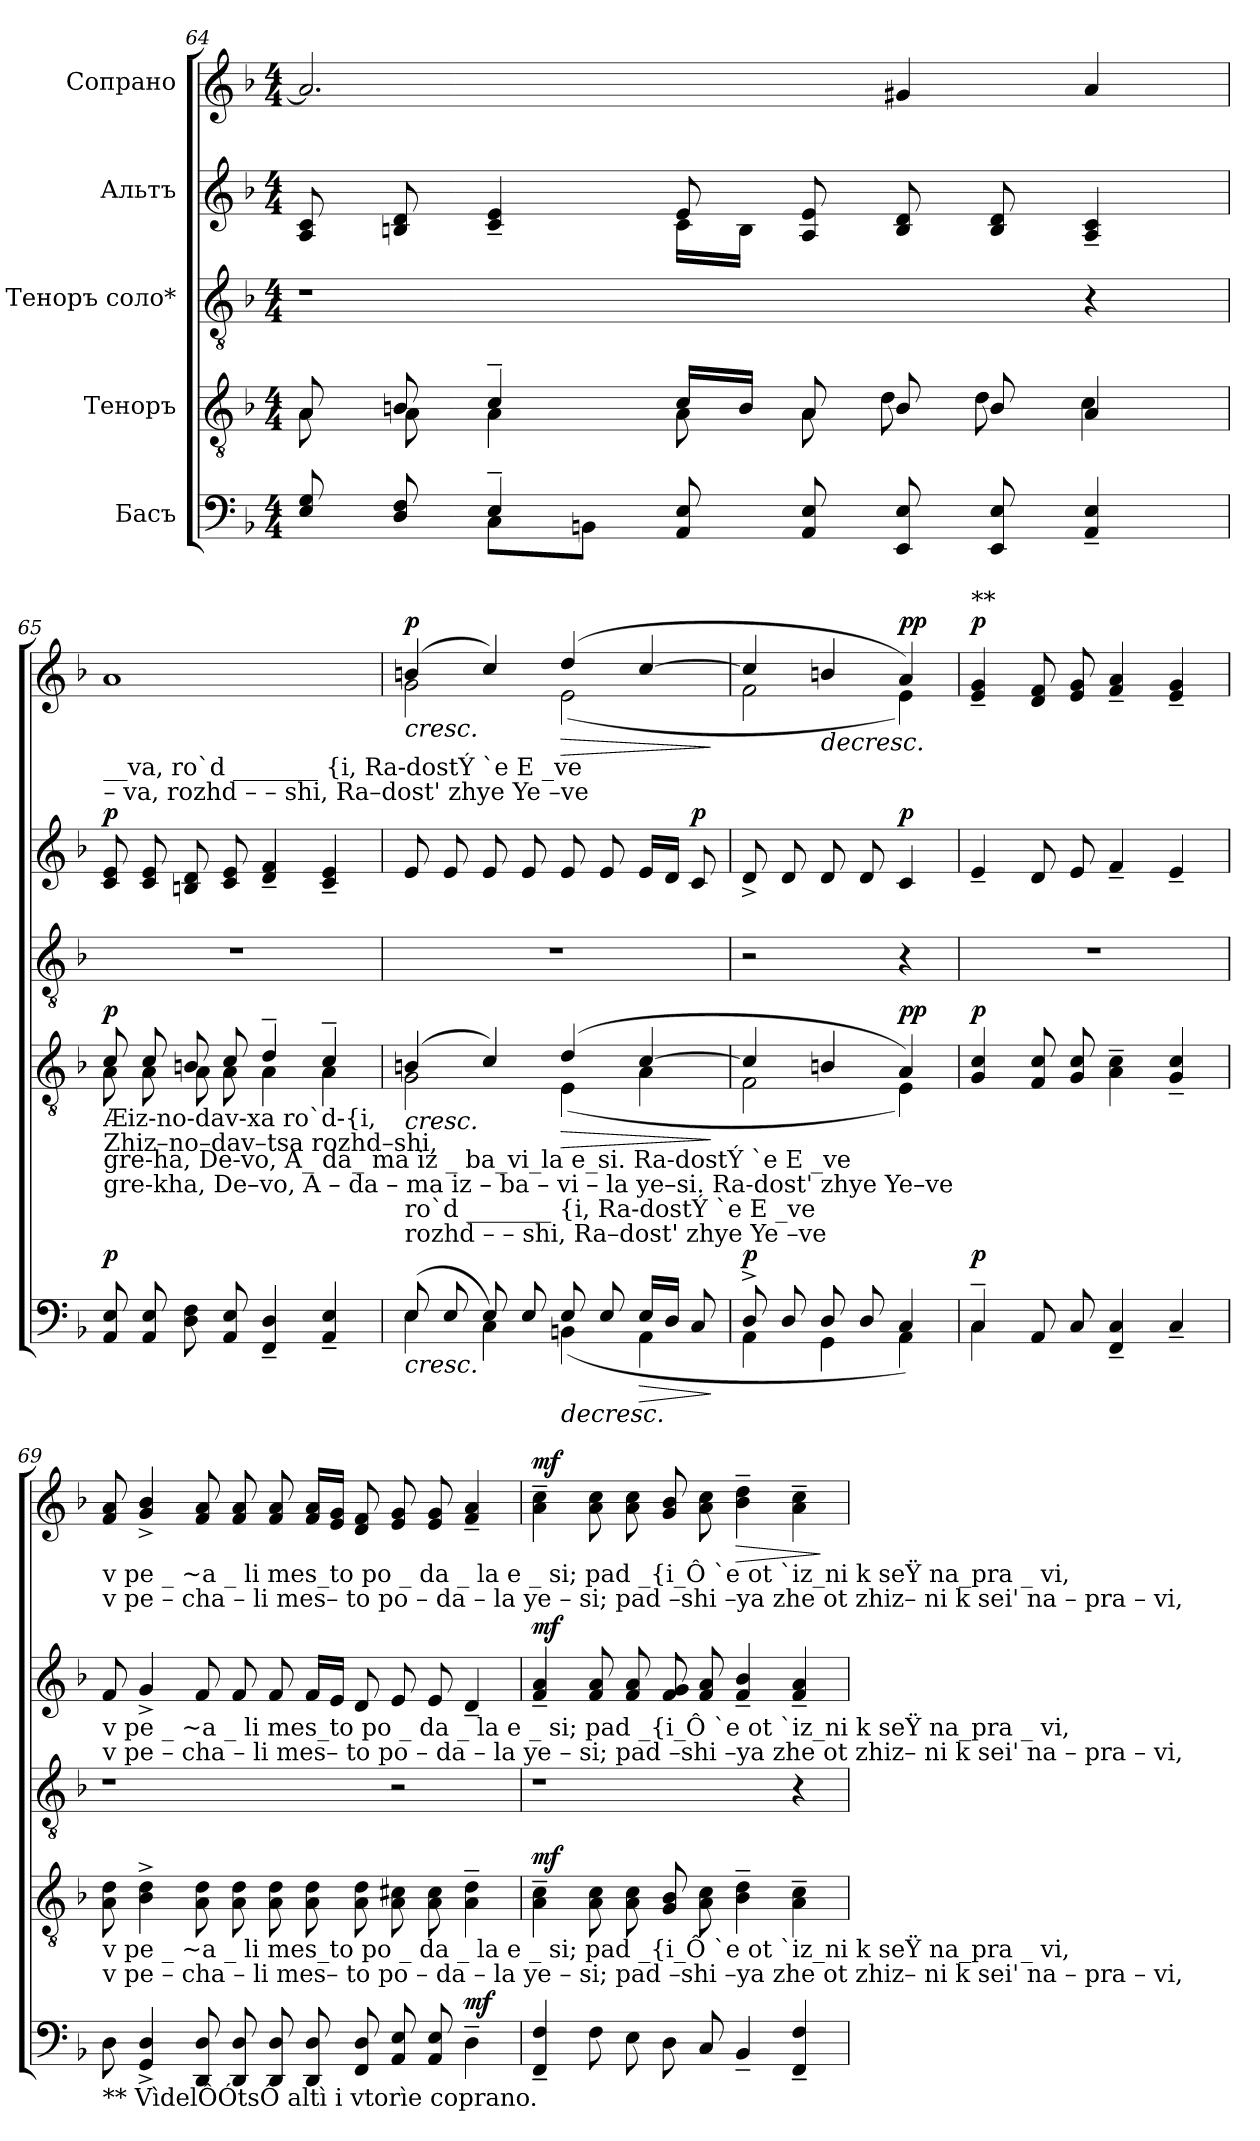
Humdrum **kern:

**kern	**dynam	**kern	**dynam	**kern	**kern	**dynam	**kern	**dynam
*part5	*part5	*part4	*part4	*part3	*part2	*part2	*part1	*part1
*staff5	*staff5	*staff4	*staff4	*staff3	*staff2	*staff2	*staff1	*staff1
*I"Басъ	*	*I"Теноръ	*	*I"Теноръ  соло*	*I"Альтъ	*	*I"Сопрано	*
*clefF4	*	*clefGv2	*	*clefGv2	*clefG2	*	*clefG2	*
*k[b-]	*	*k[b-]	*	*k[b-]	*k[b-]	*	*k[b-]	*
*M4/4	*	*M4/4	*	*M4/4	*M4/4	*	*M4/4	*
=64	=64	=64	=64	=64	=64	=64	=64	=64
*^	*	*^	*	*	*^	*	*	*
8E/ 8G/	4ryy	.	8A/	8A\	.	1r	8A/ 8c/	4ryy	.	2.a/]	.
8D/ 8F/	.	.	8Bn/	8A\	.	.	8Bn/ 8d/	.	.	.	.
4E~/	8C\L	.	4c~/	4A\	.	.	4c/~ 4e/~	4ryy	.	.	.
.	8BBn\J	.	.	.	.	.	.	.	.	.	.
8AA/ 8E/	4ryy	.	16c/LL	8A\	.	.	8e/	16c\LL	.	.	.
.	.	.	16B/JJ	.	.	.	.	16B\JJ	.	.	.
8AA/ 8E/	.	.	8A/	8A\	.	.	8A/ 8e/	8ryy	.	.	.
8EE/ 8E/	4ryy	.	8B/	8d\	.	.	8B/ 8d/	4ryy	.	4g#X/	.
8EE/ 8E/	.	.	8B/	8d\	.	.	8B/ 8d/	.	.	.	.
4AA/~ 4E/~	4ryy	.	4A/	4c\	.	4r	4A/~ 4c/~	4ryy	.	4a/	.
!!LO:PB:g=z
=65	=65	=65	=65	=65	=65	=65	=65	=65	=65	=65	=65
!	!	!	!	!	!	!	!	!	!	!LO:TX:b:t=__va,                                    ro`d _______ {i,                                                    Ra-dostÝ `e E _ve	!
!	!	!	!	!	!	!	!	!	!	!LO:TX:b:t=–   va,                                                  rozhd      –       –    shi,                                                                       Ra–dost' zhye Ye –ve	!
!	!	!	!	!	!	!	!LO:TX:b:t=Æiz-no-dav-xa ro`d-{i,  gre-ha, De-vo,  A_ da_ ma   iz _ ba_vi_la  e_si.  Ra-dostÝ `e E _ve	!	!	!	!
!	!	!	!	!	!	!	!LO:TX:b:t=Zhiz–no–dav–tsa rozhd–shi,    gre-kha,  De–vo,    A – da – ma    iz  –  ba – vi – la   ye–si.    Ra-dost'  zhye  Ye–ve	!	!	!	!
!	!	!	!LO:TX:b:t=gre-ha, De-vo,  A_ da_ ma   iz _ ba_vi_la  e_si.  Ra-dostÝ `e E _ve	!	!	!	!	!	!	!	!
!	!	!	!LO:TX:b:t=gre-kha,  De–vo,    A – da – ma    iz  –  ba – vi – la   ye–si.    Ra-dost'  zhye  Ye–ve	!	!	!	!	!	!	!	!
!	!	!	!LO:TX:b:t=Æiz-no-dav-xa ro`d-{i,	!	!	!	!	!	!	!	!
!	!	!	!LO:TX:b:t=Zhiz–no–dav–tsa rozhd–shi,	!	!	!	!	!	!	!	!
!	!	!LO:DY:a	!	!	!LO:DY:a	!	!	!	!LO:DY:a	!	!
*v	*v	*	*	*	*	*	*v	*v	*	*	*
8AA/ 8E/	p	8c/	8A\	p	1r	8c/ 8e/	p	1a	.
8AA/ 8E/	.	8c/	8A\	.	.	8c/ 8e/	.	.	.
8D\ 8F\	.	8Bn/	8A\	.	.	8Bn/ 8d/	.	.	.
8AA/ 8E/	.	8c/	8A\	.	.	8c/ 8e/	.	.	.
4FF/~ 4D/~	.	4d~/	4A\	.	.	4d/~ 4f/~	.	.	.
4AA/~ 4E/~	.	4c~/	4A\	.	.	4c/~ 4e/~	.	.	.
=66	=66	=66	=66	=66	=66	=66	=66	=66	=66
!	!	!LO:TX:b:t=ro`d _______ {i,                                                    Ra-dostÝ `e E _ve	!	!	!	!	!	!	!
!	!	!LO:TX:b:t=rozhd      –       –    shi,                                                                        Ra–dost' zhye Ye –ve	!	!	!	!	!	!	!
!LO:TX:b:t=ro`d _______ {i,	!	!	!	!	!	!	!	!	!
!LO:TX:b:t=rozhd      –       –    shi,	!	!	!	!	!	!	!	!	!
!	!LO:HP:b	!	!	!LO:HP:b	!	!	!	!	!LO:HP:b
*^	*	*	*	*	*	*	*	*^	*
!	!	!LO:DY:n=1:a	!	!	!	!	!	!	!	!	!
!	!	!LO:DY:n=2:b	!	!	!	!	!	!	!	!	!LO:DY:n=1:a
(8E/	4E\	< mf mf	(4Bn/	2G\	<	1r	8e/	.	(4bn/	2g\	< p
8E/	.	.	.	.	.	.	8e/	.	.	.	.
8E/	4C\)	.	4c/)	.	.	.	8e/	.	4cc/)	.	.
8E/	.	.	.	.	.	.	8e/	.	.	.	.
!	!	!LO:HP:b	!	!	!LO:HP:b	!	!	!	!	!	!LO:HP:b
8E/	(4BBn\	>	(4d/	(4E\	>	.	8e/	.	(4dd/	(2e\	>
8E/	.	.	.	.	.	.	8e/	.	.	.	.
!	!	!LO:HP:b	!	!	!	!	!	!	!	!	!
16E/LL	4AA\	>	[4c/	4A\	.	.	16e/LL	.	[4cc/	.	.
16D/JJ	.	.	.	.	.	.	16d/JJ	.	.	.	.
!	!	!	!	!	!	!	!	!LO:DY:a	!	!	!
8C/	.	.	.	.	.	.	8c/	p	.	.	.
*v	*v	*	*	*	*	*	*	*	*v	*v	*
*	*	*v	*v	*	*	*	*	*	*
.	] ]	.	]	.	.	.	.	]
=67	=67	=67	=67	=67	=67	=67	=67	=67
*^	*	*^	*	*	*	*	*^	*
!	!	!LO:DY:a	!	!	!	!	!	!	!	!	!
8D^/	4AA\	p	4c/]	2F\	.	2r	8d^/	.	4cc/]	2f\	.
8D/	.	.	.	.	.	.	8d/	.	.	.	.
!	!	!	!	!	!	!	!	!	!	!	!LO:HP:b
8D/	4GG\	.	4Bn/	.	.	.	8d/	.	4bn/	.	>
8D/	.	.	.	.	.	.	8d/	.	.	.	.
!	!	!	!	!	!LO:DY:a	!	!	!LO:DY:a	!	!	!LO:DY:a
4C/)	4AA\	.	4A/)	4E\)	pp	4r	4c/	p	4a/)	4e\)	pp
*v	*v	*	*	*	*	*	*	*	*v	*v	*
*	*	*v	*v	*	*	*	*	*	*
.	[	.	[	.	.	.	.	[
=68	=68	=68	=68	=68	=68	=68	=68	=68
*^	*	*	*	*	*	*	*	*
!	!	!	!	!	!	!	!	!LO:TX:a:t=**	!
!	!	!LO:DY:a	!	!LO:DY:a	!	!	!	!	!LO:DY:a
4C~/	4C\	p	4G/ 4c/	p	1r	4e~/	.	4e/~ 4g/~	p
8AA/	4ryy	.	8F/ 8c/	.	.	8d/	.	8d/ 8f/	.
8C/	.	.	8G/ 8c/	.	.	8e/	.	8e/ 8g/	.
4FF/~ 4C/~	2ryy	.	4A\~ 4c\~	.	.	4f~/	.	4f/~ 4a/~	.
4C~/	.	.	4G/~ 4c/~	.	.	4e~/	.	4e/~ 4g/~	.
*v	*v	*	*	*	*	*	*	*	*
!!LO:LB:g=z
=69	=69	=69	=69	=69	=69	=69	=69	=69
!	!	!	!	!	!	!	!LO:TX:b:t=v pe _ ~a _ li  mes_to  po _ da _ la  e _ si;      pad _{i_Ô  `e ot `iz_ni    k seŸ  na_pra _ vi,	!
!	!	!	!	!	!	!	!LO:TX:b:t=v  pe – cha –  li     mes– to   po –  da  –  la   ye –  si;         pad –shi –ya  zhe  ot  zhiz– ni       k   sei'  na – pra –  vi,	!
!	!	!	!	!	!LO:TX:b:t=v pe _ ~a _ li  mes_to  po _ da _ la  e _ si;      pad _{i_Ô  `e ot `iz_ni    k seŸ  na_pra _ vi,	!	!	!
!	!	!	!	!	!LO:TX:b:t=v  pe – cha –  li     mes– to   po –  da  –  la   ye –  si;         pad –shi –ya  zhe  ot  zhiz– ni       k   sei'  na – pra –  vi,	!	!	!
!	!	!LO:TX:b:t=v pe _ ~a _ li  mes_to  po _ da _ la  e _ si;      pad _{i_Ô  `e ot `iz_ni    k seŸ  na_pra _ vi,	!	!	!	!	!	!
!	!	!LO:TX:b:t=v  pe – cha –  li     mes– to   po –  da  –  la   ye –  si;         pad –shi –ya  zhe  ot  zhiz– ni       k   sei'  na – pra –  vi,	!	!	!	!	!	!
!LO:TX:b:t=** VìdelÔÓtsÔ altì i vtorìe coprano.	!	!	!	!	!	!	!	!
8D\	.	8A\ 8d\	.	1r	8f/	.	8f/ 8a/	.
4GG/^ 4D/^	.	4B-\^ 4d\^	.	.	4g^/	.	4g/^ 4b-/^	.
8DD/ 8D/	.	8A\ 8d\	.	.	8f/	.	8f/ 8a/	.
8DD/ 8D/	.	8A\ 8d\	.	.	8f/	.	8f/ 8a/	.
8DD/ 8D/	.	8A\ 8d\	.	.	8f/	.	8f/ 8a/	.
8DD/ 8D/	.	8A\ 8d\	.	.	16f/LL	.	16f/ 16a/LL	.
.	.	.	.	.	16e/JJ	.	16e/ 16g/JJ	.
8FF/ 8D/	.	8A\ 8d\	.	.	8d/	.	8d/ 8f/	.
8AA/ 8E/	.	8A\ 8c#X\	.	2r	8e/	.	8e/ 8g/	.
8AA/ 8E/	.	8A\ 8c#\	.	.	8e/	.	8e/ 8g/	.
!	!LO:DY:a	!	!	!	!	!	!	!
4D~\	mf	4A\~ 4d\~	.	.	4d~/	.	4f/~ 4a/~	.
=70	=70	=70	=70	=70	=70	=70	=70	=70
!	!	!	!LO:DY:a	!	!	!LO:DY:a	!	!LO:DY:a
4FF/~ 4F/~	.	4A\~ 4c\~	mf	1r	4f/~ 4a/~	mf	4a\~ 4cc\~	mf
8F\	.	8A\ 8c\	.	.	8f/ 8a/	.	8a\ 8cc\	.
8E\	.	8A\ 8c\	.	.	8f/ 8a/	.	8a\ 8cc\	.
8D\	.	8G/ 8B-/	.	.	8f/ 8g/	.	8g/ 8b-/	.
8C/	.	8A\ 8c\	.	.	8f/ 8a/	.	8a\ 8cc\	.
!	!	!	!	!	!	!	!	!LO:HP:b
4BB-~/	.	4B-\~ 4d\~	.	.	4f/~ 4b-/~	.	4b-\~ 4dd\~	>
4FF/~ 4F/~	.	4A\~ 4c\~	.	4r	4f/~ 4a/~	.	4a\~ 4cc\~	.
.	.	.	.	.	.	.	.	] ]
=	=	=	=	=	=	=	=	=
*-	*-	*-	*-	*-	*-	*-	*-	*-
